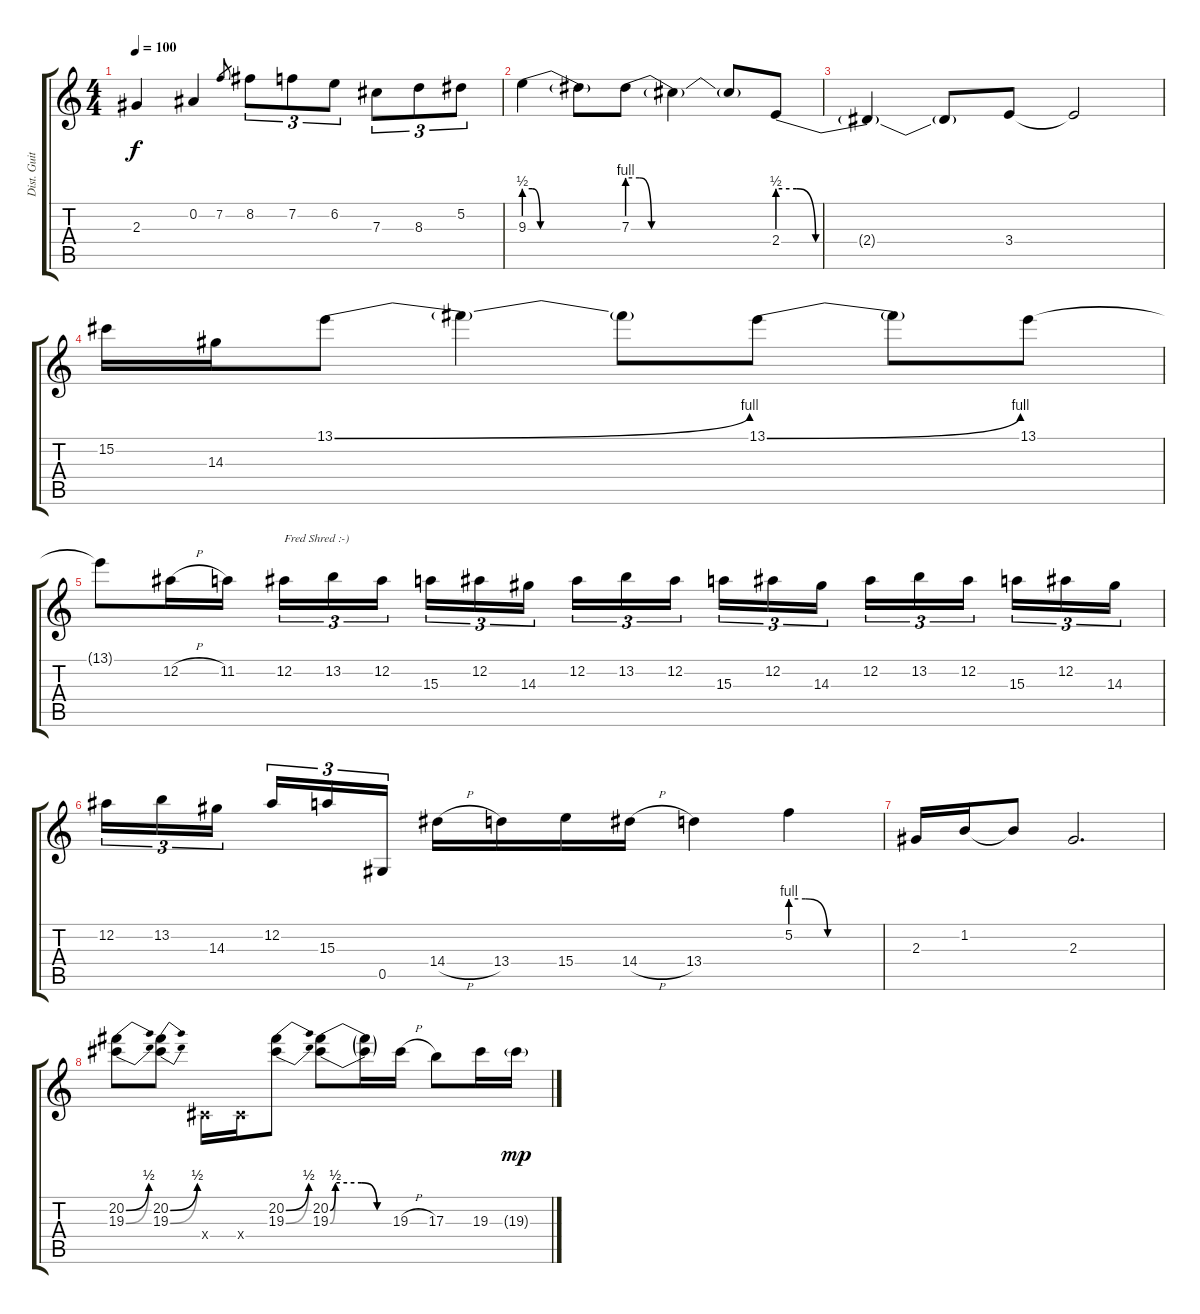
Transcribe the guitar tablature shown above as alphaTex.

\track ("Dist. Guitar 1" "Dist. Guit") {instrument distortionguitar}
\staff {score tabs}
\tuning (Eb4 Bb3 Gb3 Db3 Ab2 Eb2) {hide}
\ts (4 4)
\tempo 100
\clef g2
\ks c
2.3{t}.4{dy f} 0.2.4 7.2.8{gr} 8.2.8{tu (3 2)} 7.2.8{tu (3 2)} 6.2.8{tu (3 2)} 7.3.8{tu (3 2)} 8.3.8{tu (3 2)} 5.2.8{tu (3 2)} |
9.3{be (custom 0 2 5 2 10 0 60 0)}.4 9.3{t}.8 7.3{be (custom 0 4 5 4 10 0 60 0)}.8 7.3{t}.4 7.3{t}.8 2.4{be (custom 0 2 5 2 10 0 60 0)}.8 |
2.4{t}.4 2.4{t}.8 3.4.8 3.4{t}.2 |
15.2.16 14.3.16 13.1{be (bend 0 0 60 4)}.8 13.1{t}.4 13.1{t}.8 13.1{be (bend 0 0 60 4)}.8 13.1{t}.8 13.1.8 |
13.1{t}.8 12.2{h}.16 11.2.16 12.2.16{tu (3 2) txt "Fred Shred :-)"} 13.2.16{tu (3 2)} 12.2.16{tu (3 2)} 15.3.16{tu (3 2)} 12.2.16{tu (3 2)} 14.3.16{tu (3 2)} 12.2.16{tu (3 2)} 13.2.16{tu (3 2)} 12.2.16{tu (3 2)} 15.3.16{tu (3 2)} 12.2.16{tu (3 2)} 14.3.16{tu (3 2)} 12.2.16{tu (3 2)} 13.2.16{tu (3 2)} 12.2.16{tu (3 2)} 15.3.16{tu (3 2)} 12.2.16{tu (3 2)} 14.3.16{tu (3 2)} |
12.2.16{tu (3 2)} 13.2.16{tu (3 2)} 14.3.16{tu (3 2)} 12.2.16{tu (3 2)} 15.3.16{tu (3 2)} 0.5.16{tu (3 2)} 14.4{h}.16 13.4.16 15.4.16 14.4{h}.16 13.4.4 5.2{be (custom 0 4 10 4 25 0 60 0)}.4 |
2.3.16 1.2.16 1.2{t}.8 2.3.2{d} |
(20.2{be (bend 0 0 60 2)} 19.3{be (bend 0 0 60 2)}).8 (20.2{be (bend 0 0 60 2)} 19.3{be (bend 0 0 60 2)}).8 0.4{x}.16 0.4{x}.16 (20.2{be (bend 0 0 60 2)} 19.3{be (bend 0 0 60 2)}).8 (20.2{be (custom 0 0 5 2 30 2 45 0 60 0)} 19.3{be (custom 0 0 5 2 30 2 45 0 60 0)}).8 (20.2{t} 19.3{t}).16 19.3{h}.16 17.3.8 19.3.16 19.3{g}.16{dy mp}
